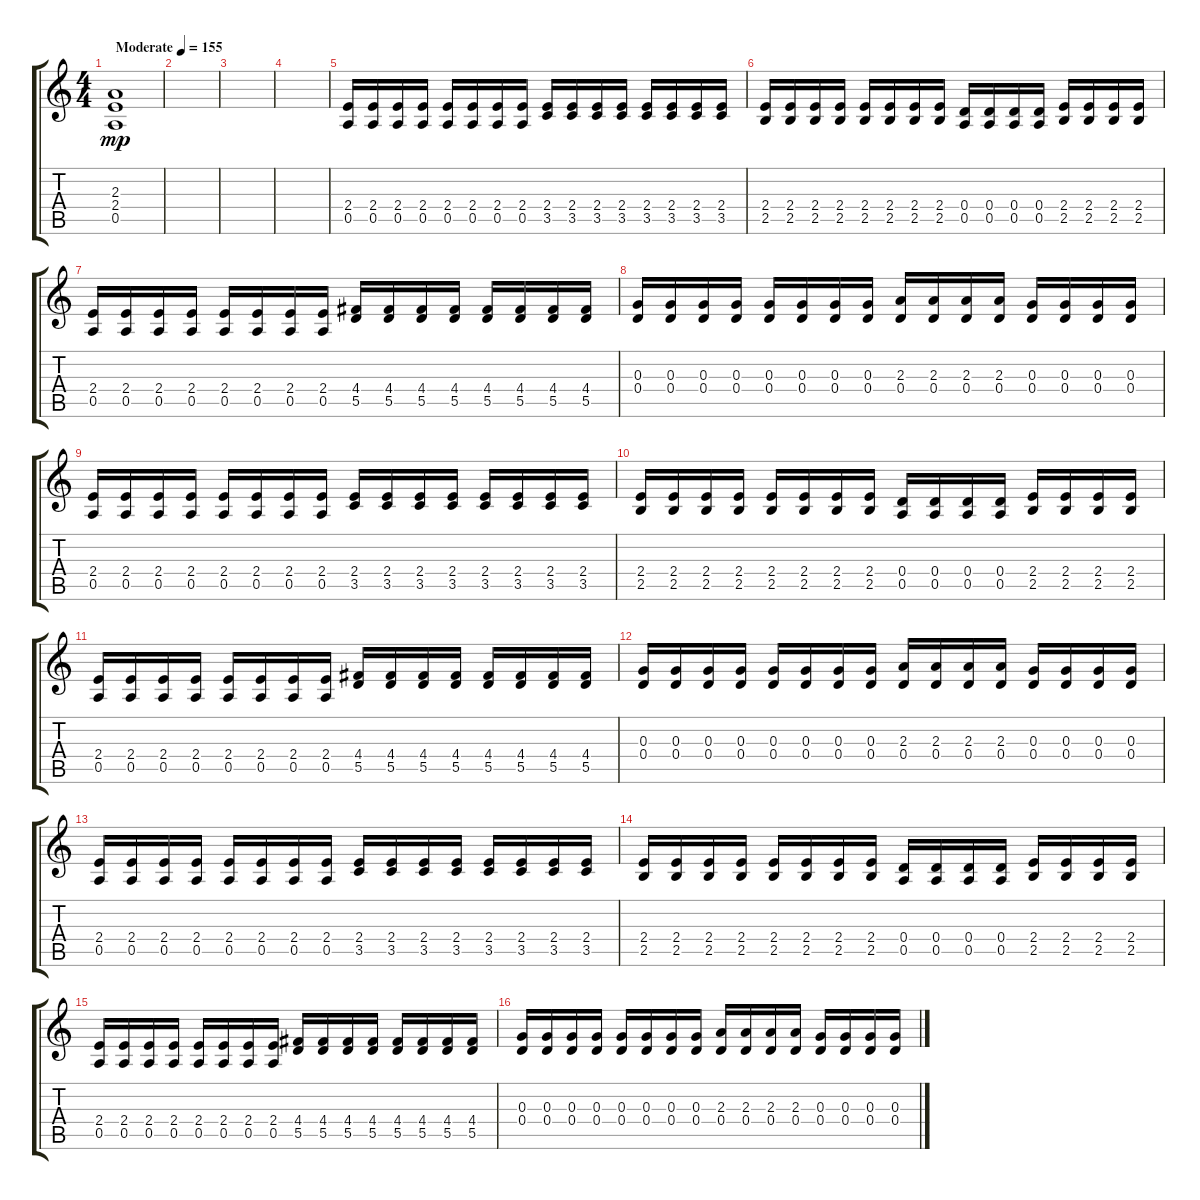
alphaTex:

\track "" {instrument distortionguitar}
\staff {score tabs}
\tuning (E4 B3 G3 D3 A2 E2) {hide}
\ts (4 4)
\tempo (155 "Moderate")
\clef g2
\ks c
(2.3 2.4 0.5).1{dy mp instrument distortionguitar} |
|
|
|
(2.4 0.5).16 (2.4 0.5).16 (2.4 0.5).16 (2.4 0.5).16 (2.4 0.5).16 (2.4 0.5).16 (2.4 0.5).16 (2.4 0.5).16 (2.4 3.5).16 (2.4 3.5).16 (2.4 3.5).16 (2.4 3.5).16 (2.4 3.5).16 (2.4 3.5).16 (2.4 3.5).16 (2.4 3.5).16 |
(2.4 2.5).16 (2.4 2.5).16 (2.4 2.5).16 (2.4 2.5).16 (2.4 2.5).16 (2.4 2.5).16 (2.4 2.5).16 (2.4 2.5).16 (0.4 0.5).16 (0.4 0.5).16 (0.4 0.5).16 (0.4 0.5).16 (2.4 2.5).16 (2.4 2.5).16 (2.4 2.5).16 (2.4 2.5).16 |
(2.4 0.5).16 (2.4 0.5).16 (2.4 0.5).16 (2.4 0.5).16 (2.4 0.5).16 (2.4 0.5).16 (2.4 0.5).16 (2.4 0.5).16 (4.4 5.5).16 (4.4 5.5).16 (4.4 5.5).16 (4.4 5.5).16 (4.4 5.5).16 (4.4 5.5).16 (4.4 5.5).16 (4.4 5.5).16 |
(0.3 0.4).16 (0.3 0.4).16 (0.3 0.4).16 (0.3 0.4).16 (0.3 0.4).16 (0.3 0.4).16 (0.3 0.4).16 (0.3 0.4).16 (2.3 0.4).16 (2.3 0.4).16 (2.3 0.4).16 (2.3 0.4).16 (0.3 0.4).16 (0.3 0.4).16 (0.3 0.4).16 (0.3 0.4).16 |
(2.4 0.5).16 (2.4 0.5).16 (2.4 0.5).16 (2.4 0.5).16 (2.4 0.5).16 (2.4 0.5).16 (2.4 0.5).16 (2.4 0.5).16 (2.4 3.5).16 (2.4 3.5).16 (2.4 3.5).16 (2.4 3.5).16 (2.4 3.5).16 (2.4 3.5).16 (2.4 3.5).16 (2.4 3.5).16 |
(2.4 2.5).16 (2.4 2.5).16 (2.4 2.5).16 (2.4 2.5).16 (2.4 2.5).16 (2.4 2.5).16 (2.4 2.5).16 (2.4 2.5).16 (0.4 0.5).16 (0.4 0.5).16 (0.4 0.5).16 (0.4 0.5).16 (2.4 2.5).16 (2.4 2.5).16 (2.4 2.5).16 (2.4 2.5).16 |
(2.4 0.5).16 (2.4 0.5).16 (2.4 0.5).16 (2.4 0.5).16 (2.4 0.5).16 (2.4 0.5).16 (2.4 0.5).16 (2.4 0.5).16 (4.4 5.5).16 (4.4 5.5).16 (4.4 5.5).16 (4.4 5.5).16 (4.4 5.5).16 (4.4 5.5).16 (4.4 5.5).16 (4.4 5.5).16 |
(0.3 0.4).16 (0.3 0.4).16 (0.3 0.4).16 (0.3 0.4).16 (0.3 0.4).16 (0.3 0.4).16 (0.3 0.4).16 (0.3 0.4).16 (2.3 0.4).16 (2.3 0.4).16 (2.3 0.4).16 (2.3 0.4).16 (0.3 0.4).16 (0.3 0.4).16 (0.3 0.4).16 (0.3 0.4).16 |
(2.4 0.5).16 (2.4 0.5).16 (2.4 0.5).16 (2.4 0.5).16 (2.4 0.5).16 (2.4 0.5).16 (2.4 0.5).16 (2.4 0.5).16 (2.4 3.5).16 (2.4 3.5).16 (2.4 3.5).16 (2.4 3.5).16 (2.4 3.5).16 (2.4 3.5).16 (2.4 3.5).16 (2.4 3.5).16 |
(2.4 2.5).16 (2.4 2.5).16 (2.4 2.5).16 (2.4 2.5).16 (2.4 2.5).16 (2.4 2.5).16 (2.4 2.5).16 (2.4 2.5).16 (0.4 0.5).16 (0.4 0.5).16 (0.4 0.5).16 (0.4 0.5).16 (2.4 2.5).16 (2.4 2.5).16 (2.4 2.5).16 (2.4 2.5).16 |
(2.4 0.5).16 (2.4 0.5).16 (2.4 0.5).16 (2.4 0.5).16 (2.4 0.5).16 (2.4 0.5).16 (2.4 0.5).16 (2.4 0.5).16 (4.4 5.5).16 (4.4 5.5).16 (4.4 5.5).16 (4.4 5.5).16 (4.4 5.5).16 (4.4 5.5).16 (4.4 5.5).16 (4.4 5.5).16 |
(0.3 0.4).16 (0.3 0.4).16 (0.3 0.4).16 (0.3 0.4).16 (0.3 0.4).16 (0.3 0.4).16 (0.3 0.4).16 (0.3 0.4).16 (2.3 0.4).16 (2.3 0.4).16 (2.3 0.4).16 (2.3 0.4).16 (0.3 0.4).16 (0.3 0.4).16 (0.3 0.4).16 (0.3 0.4).16
